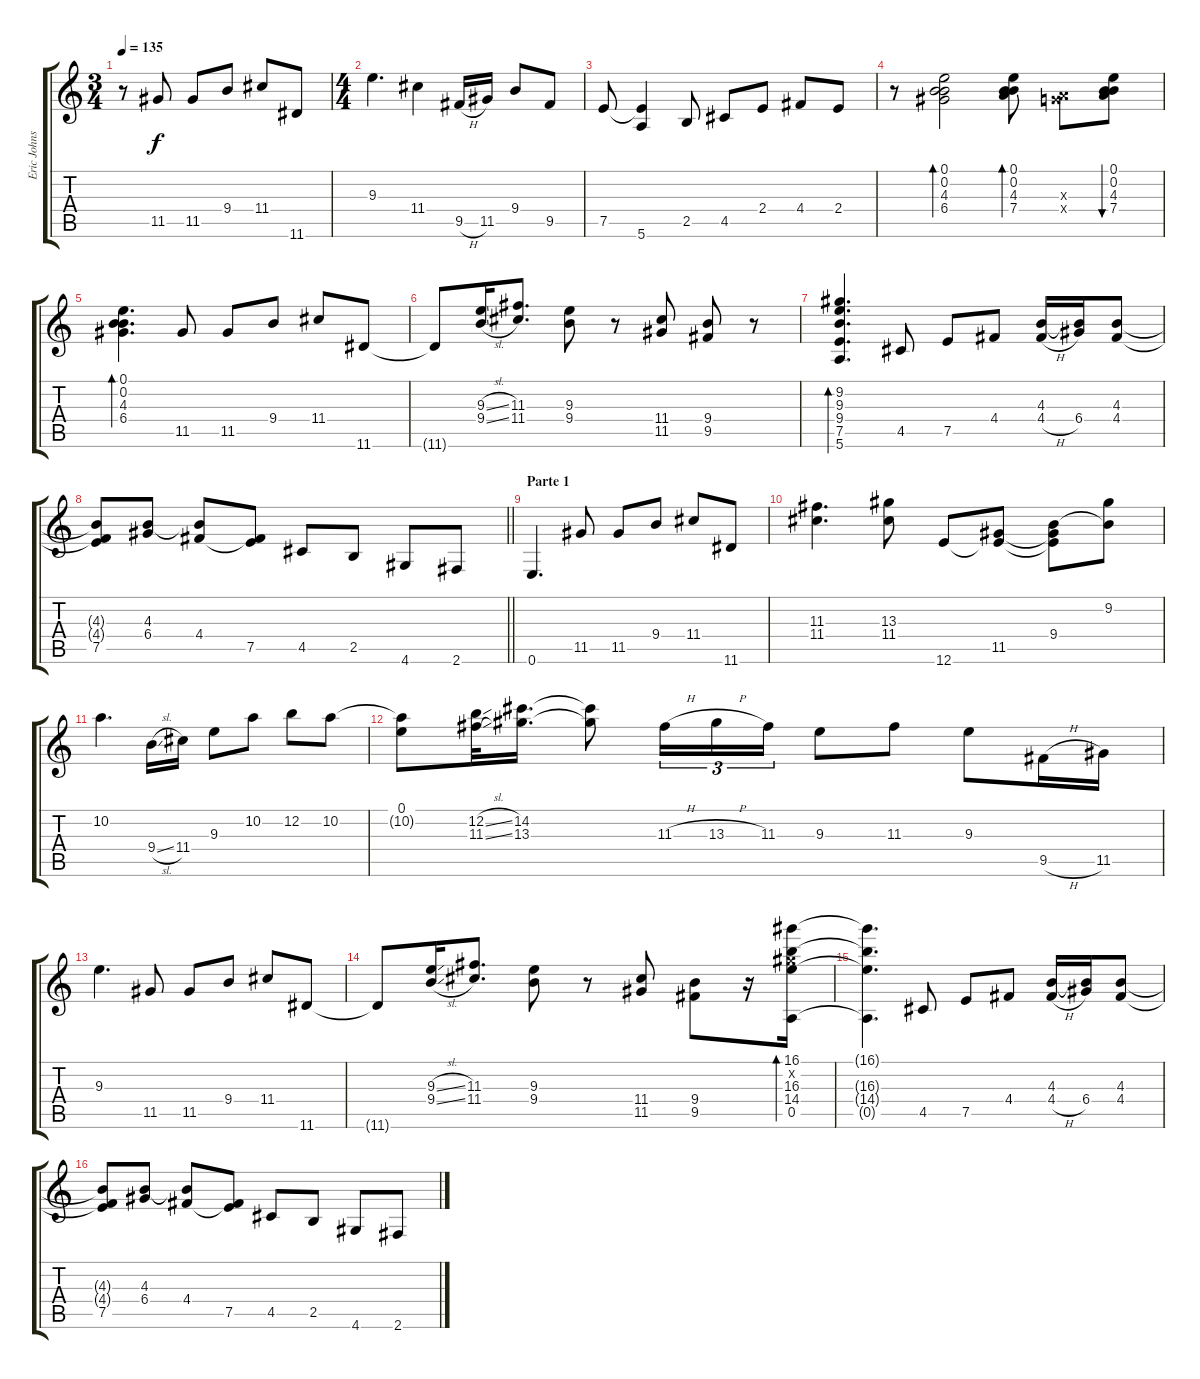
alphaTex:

\track ("Eric Johnson (Efects)" "Eric Johns") {instrument acousticguitarsteel}
\staff {score tabs}
\tuning (E4 B3 G3 D3 A2 E2) {hide}
\ts (3 4)
\tempo 135
\clef g2
\ks c
r.8{dy f instrument acousticguitarsteel} 11.5.8 11.5.8 9.4.8 11.4.8 11.6.8 |
\ts (4 4)
9.3.4{d} 11.4.4 9.5{h}.16 11.5.16 9.4.8 9.5.8 |
7.5.8 (7.5{t} 5.6).4 2.5.8 4.5.8 2.4.8 4.4.8 2.4.8 |
r.8{txt ""} (0.1 0.2 4.3 6.4).2{bd 120} (0.1 0.2 4.3 7.4).8{bd 120} (0.3{x} 7.4{x}).8 (0.1 0.2 4.3 7.4).8{bu 120} |
(0.1 0.2 4.3 6.4).4{d bd 30} 11.5.8 11.5.8 9.4.8 11.4.8 11.6.8 |
11.6{t}.8 (9.3{sl} 9.4{sl}).16 (11.3 11.4).8{d} (9.3 9.4).8 r.8 (11.4 11.5).8 (9.4 9.5).8 r.8 |
(9.2 9.3 9.4 7.5 5.6).4{d bd 120} 4.5.8 7.5.8 4.4.8 (4.3 4.4{h}).16 (4.3{t} 6.4).16 (4.3 4.4).8 |
\barLineRight lightlight
(4.3{t} 4.4{t} 7.5).8 (4.3 6.4).8 (4.3{t} 4.4).8 (4.4{t} 7.5).8 4.5.8 2.5.8 4.6.8 2.6.8 |
\section ("" "Parte 1")
0.6.4{d} 11.5.8 11.5.8 9.4.8 11.4.8 11.6.8 |
(11.3 11.4).4{d} (13.3 11.4).8 12.6.8 (11.5 12.6{t}).8 (9.4 11.5{t} 12.6{t}).8 (9.2 9.4{t}).8 |
10.2.4{d} 9.4{sl}.16 11.4.16 9.3.8 10.2.8 12.2.8 10.2.8 |
(0.1 10.2{t}).8 (12.2{sl} 11.3{sl}).32 (14.2 13.3).16{d} (14.2{t} 13.3{t}).8 11.3{h}.16{tu (3 2)} 13.3{h}.16{tu (3 2)} 11.3.16{tu (3 2)} 9.3.8 11.3.8 9.3.8 9.5{h}.16 11.5.16 |
9.3.4{d} 11.5.8 11.5.8 9.4.8 11.4.8 11.6.8 |
11.6{t}.8 (9.3{sl} 9.4{sl}).16 (11.3 11.4).8{d} (9.3 9.4).8 r.8 (11.4 11.5).8 (9.4 9.5).8 r.16 (16.1 9.2{x} 16.3 14.4 0.5).16{bd 120} |
(16.1{t} 16.3{t} 14.4{t} 0.5{t}).4{d} 4.5.8 7.5.8 4.4.8 (4.3 4.4{h}).16 (4.3{t} 6.4).16 (4.3 4.4).8 |
(4.3{t} 4.4{t} 7.5).8 (4.3 6.4).8 (4.3{t} 4.4).8 (4.4{t} 7.5).8 4.5.8 2.5.8 4.6.8 2.6.8
